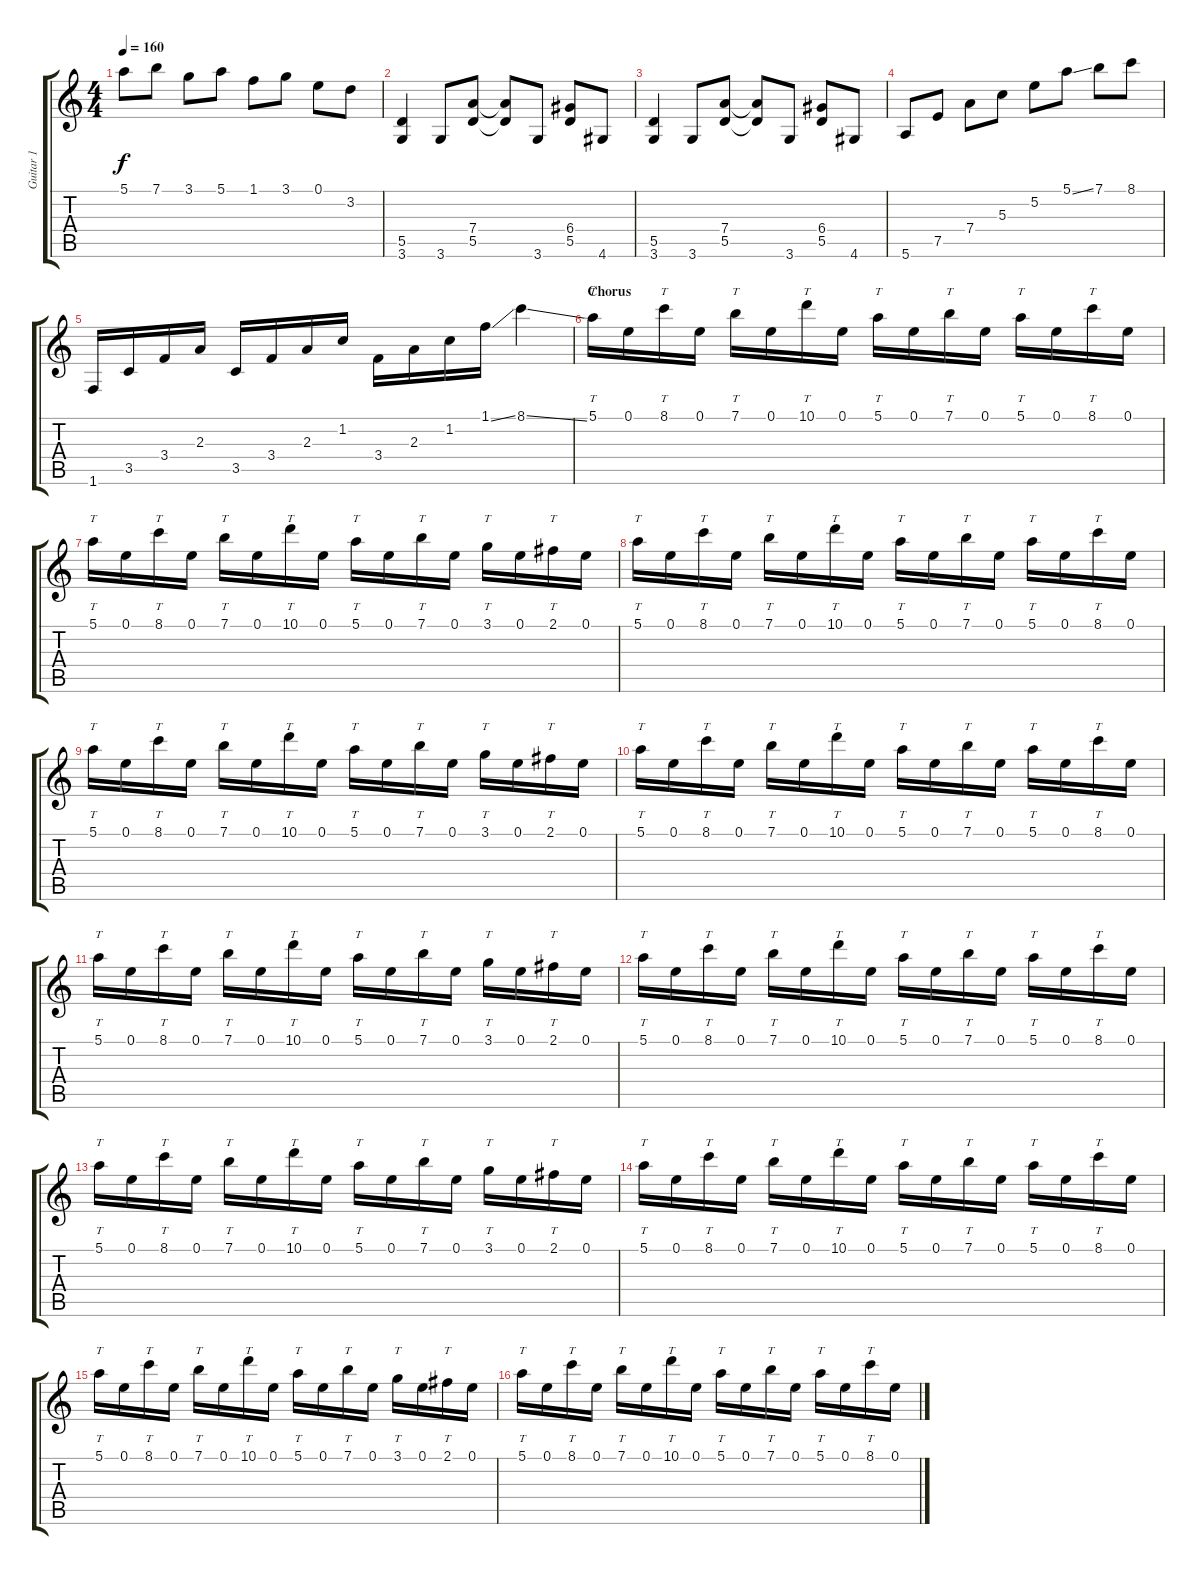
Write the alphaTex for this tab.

\track ("Guitar 1" "Guitar 1") {instrument distortionguitar}
\staff {score tabs}
\tuning (E4 B3 G3 D3 A2 E2) {hide}
\ts (4 4)
\tempo 160
\clef g2
\ks c
5.1.8{dy f} 7.1.8 3.1.8 5.1.8 1.1.8 3.1.8 0.1.8 3.2.8 |
(5.5 3.6).4 3.6.8 (7.4 5.5).8 (7.4{t} 5.5{t}).8 3.6.8 (6.4 5.5).8 4.6.8 |
(5.5 3.6).4 3.6.8 (7.4 5.5).8 (7.4{t} 5.5{t}).8 3.6.8 (6.4 5.5).8 4.6.8 |
5.6.8 7.5.8 7.4.8 5.3.8 5.2.8 5.1{ss}.8 7.1.8 8.1.8 |
1.6.16 3.5.16 3.4.16 2.3.16 3.5.16 3.4.16 2.3.16 1.2.16 3.4.16 2.3.16 1.2.16 1.1{ss}.16 8.1{ss}.4 |
\section ("" "Chorus")
5.1.16{tt} 0.1.16 8.1.16{tt} 0.1.16 7.1.16{tt} 0.1.16 10.1.16{tt} 0.1.16 5.1.16{tt} 0.1.16 7.1.16{tt} 0.1.16 5.1.16{tt} 0.1.16 8.1.16{tt} 0.1.16 |
5.1.16{tt} 0.1.16 8.1.16{tt} 0.1.16 7.1.16{tt} 0.1.16 10.1.16{tt} 0.1.16 5.1.16{tt} 0.1.16 7.1.16{tt} 0.1.16 3.1.16{tt} 0.1.16 2.1.16{tt} 0.1.16 |
5.1.16{tt} 0.1.16 8.1.16{tt} 0.1.16 7.1.16{tt} 0.1.16 10.1.16{tt} 0.1.16 5.1.16{tt} 0.1.16 7.1.16{tt} 0.1.16 5.1.16{tt} 0.1.16 8.1.16{tt} 0.1.16 |
5.1.16{tt} 0.1.16 8.1.16{tt} 0.1.16 7.1.16{tt} 0.1.16 10.1.16{tt} 0.1.16 5.1.16{tt} 0.1.16 7.1.16{tt} 0.1.16 3.1.16{tt} 0.1.16 2.1.16{tt} 0.1.16 |
5.1.16{tt} 0.1.16 8.1.16{tt} 0.1.16 7.1.16{tt} 0.1.16 10.1.16{tt} 0.1.16 5.1.16{tt} 0.1.16 7.1.16{tt} 0.1.16 5.1.16{tt} 0.1.16 8.1.16{tt} 0.1.16 |
5.1.16{tt} 0.1.16 8.1.16{tt} 0.1.16 7.1.16{tt} 0.1.16 10.1.16{tt} 0.1.16 5.1.16{tt} 0.1.16 7.1.16{tt} 0.1.16 3.1.16{tt} 0.1.16 2.1.16{tt} 0.1.16 |
5.1.16{tt} 0.1.16 8.1.16{tt} 0.1.16 7.1.16{tt} 0.1.16 10.1.16{tt} 0.1.16 5.1.16{tt} 0.1.16 7.1.16{tt} 0.1.16 5.1.16{tt} 0.1.16 8.1.16{tt} 0.1.16 |
5.1.16{tt} 0.1.16 8.1.16{tt} 0.1.16 7.1.16{tt} 0.1.16 10.1.16{tt} 0.1.16 5.1.16{tt} 0.1.16 7.1.16{tt} 0.1.16 3.1.16{tt} 0.1.16 2.1.16{tt} 0.1.16 |
5.1.16{tt} 0.1.16 8.1.16{tt} 0.1.16 7.1.16{tt} 0.1.16 10.1.16{tt} 0.1.16 5.1.16{tt} 0.1.16 7.1.16{tt} 0.1.16 5.1.16{tt} 0.1.16 8.1.16{tt} 0.1.16 |
5.1.16{tt} 0.1.16 8.1.16{tt} 0.1.16 7.1.16{tt} 0.1.16 10.1.16{tt} 0.1.16 5.1.16{tt} 0.1.16 7.1.16{tt} 0.1.16 3.1.16{tt} 0.1.16 2.1.16{tt} 0.1.16 |
5.1.16{tt} 0.1.16 8.1.16{tt} 0.1.16 7.1.16{tt} 0.1.16 10.1.16{tt} 0.1.16 5.1.16{tt} 0.1.16 7.1.16{tt} 0.1.16 5.1.16{tt} 0.1.16 8.1.16{tt} 0.1.16
